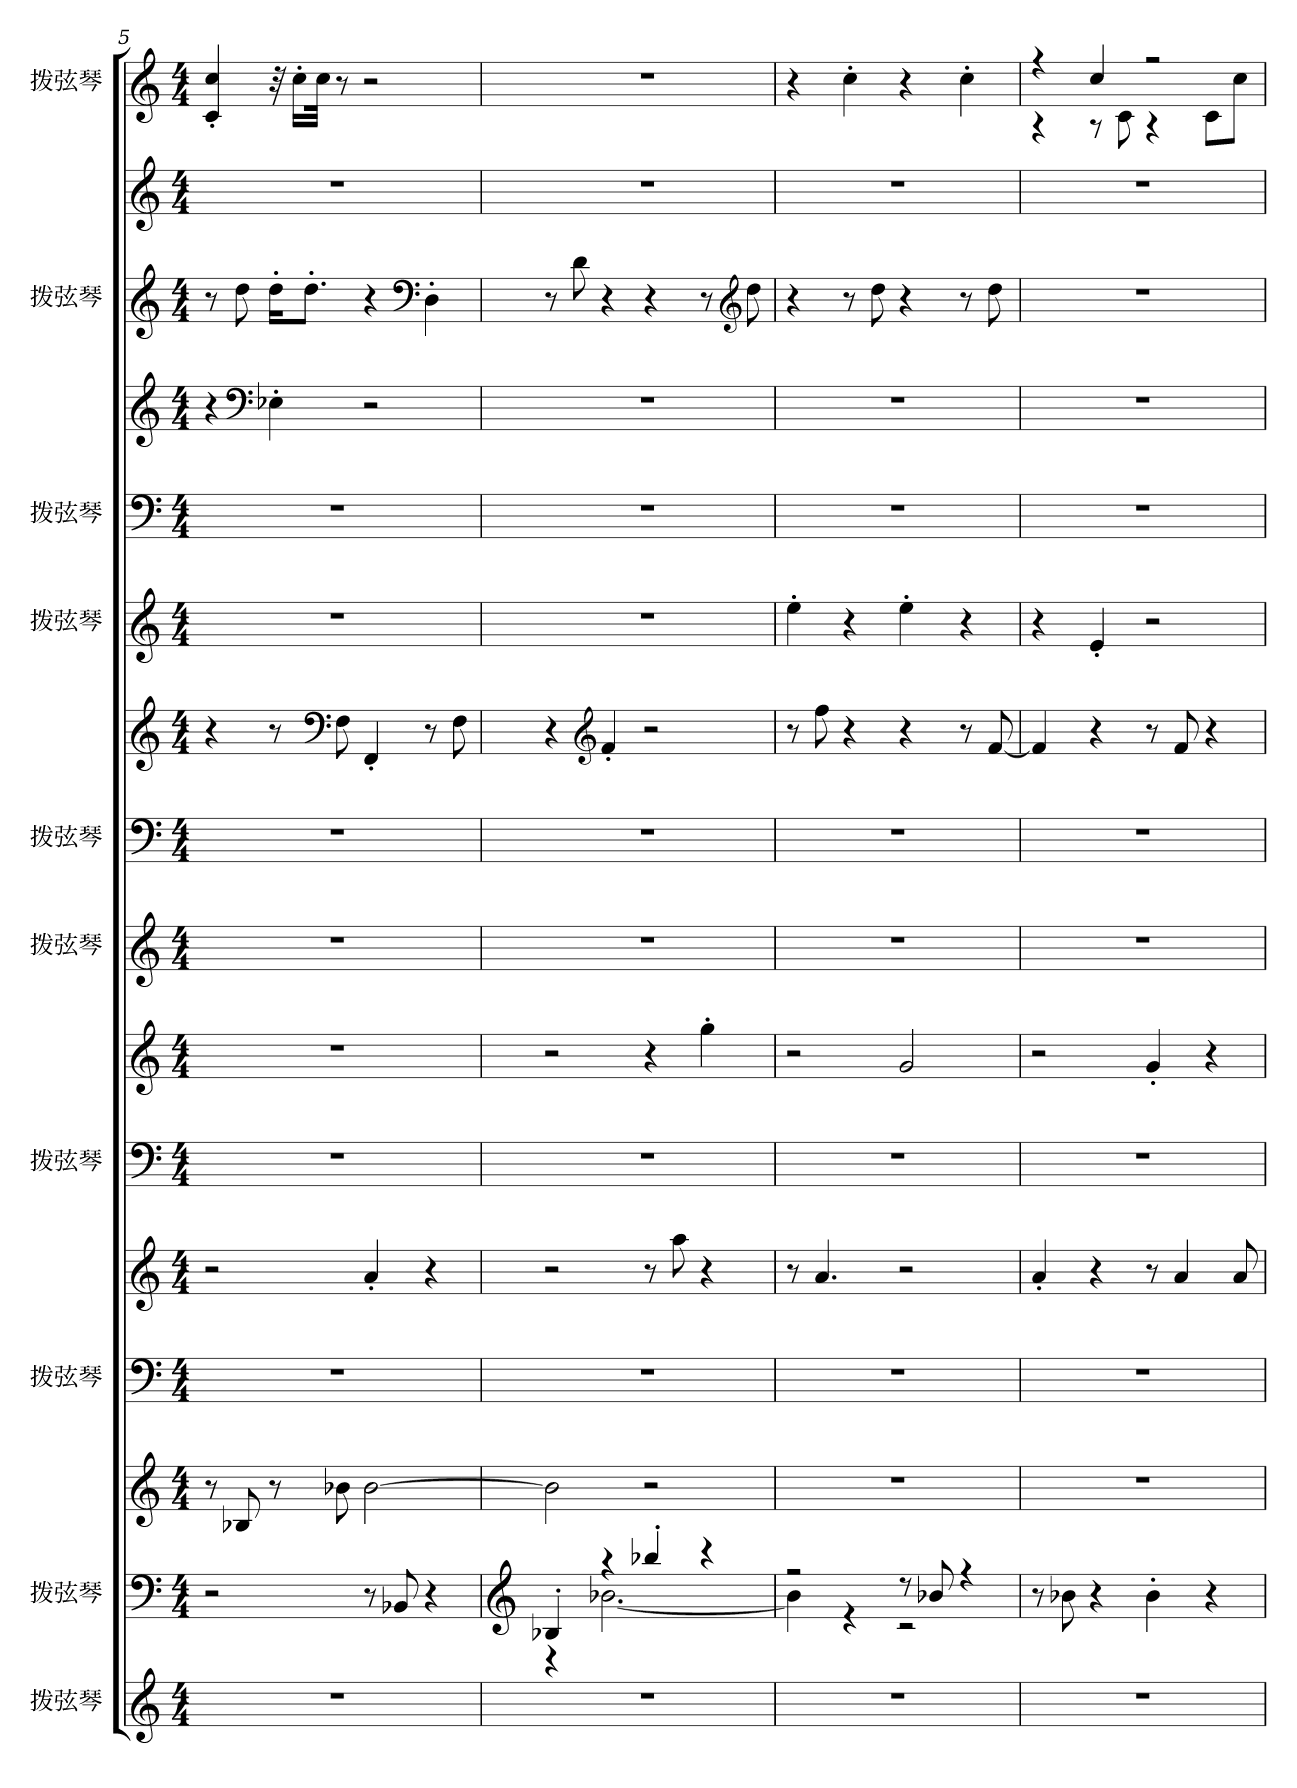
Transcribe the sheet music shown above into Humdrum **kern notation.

**kern	**kern	**kern	**kern	**kern	**kern	**kern	**kern	**kern	**kern	**kern	**kern	**kern	**kern	**kern	**kern
*part10	*part9	*part9	*part8	*part8	*part7	*part7	*part6	*part5	*part5	*part4	*part3	*part3	*part2	*part2	*part1
*staff16	*staff15	*staff14	*staff13	*staff12	*staff11	*staff10	*staff9	*staff8	*staff7	*staff6	*staff5	*staff4	*staff3	*staff2	*staff1
*I"拨弦琴	*I"拨弦琴	*	*I"拨弦琴	*	*I"拨弦琴	*	*I"拨弦琴	*I"拨弦琴	*	*I"拨弦琴	*I"拨弦琴	*	*I"拨弦琴	*	*I"拨弦琴
!!LO:PB:g=z
*clefG2	*clefF4	*clefG2	*clefF4	*clefG2	*clefF4	*clefG2	*clefG2	*clefF4	*clefG2	*clefG2	*clefF4	*clefG2	*clefG2	*clefG2	*clefG2
*k[]	*k[]	*k[]	*k[]	*k[]	*k[]	*k[]	*k[]	*k[]	*k[]	*k[]	*k[]	*k[]	*k[]	*k[]	*k[]
*M4/4	*M4/4	*M4/4	*M4/4	*M4/4	*M4/4	*M4/4	*M4/4	*M4/4	*M4/4	*M4/4	*M4/4	*M4/4	*M4/4	*M4/4	*M4/4
=5	=5	=5	=5	=5	=5	=5	=5	=5	=5	=5	=5	=5	=5	=5	=5
1r	2r	8r	1r	2r	1r	1r	1r	1r	4r	1r	1r	4r	8r	1r	4c/' 4cc/'
.	.	8B-X/	.	.	.	.	.	.	.	.	.	.	8dd\	.	.
*	*	*	*	*	*	*	*	*	*	*	*	*clefF4	*	*	*
.	.	8r	.	.	.	.	.	.	8r	.	.	4E-X'\	16dd'\KL	.	32r
.	.	.	.	.	.	.	.	.	.	.	.	.	.	.	16cc'\LL
.	.	.	.	.	.	.	.	.	.	.	.	.	8.dd'\J	.	.
.	.	.	.	.	.	.	.	.	.	.	.	.	.	.	32cc\JJk
*	*	*	*	*	*	*	*	*	*clefF4	*	*	*	*	*	*
.	.	8b-X\	.	.	.	.	.	.	8F\	.	.	.	.	.	8r
.	8r	[2b-\	.	4a'/	.	.	.	.	4FF'/	.	.	2r	4r	.	2r
.	8BB-X/	.	.	.	.	.	.	.	.	.	.	.	.	.	.
*	*	*	*	*	*	*	*	*	*	*	*	*	*clefF4	*	*
.	4r	.	.	4r	.	.	.	.	8r	.	.	.	4D'\	.	.
.	.	.	.	.	.	.	.	.	8F\	.	.	.	.	.	.
=6	=6	=6	=6	=6	=6	=6	=6	=6	=6	=6	=6	=6	=6	=6	=6
*	*clefG2	*	*	*	*	*	*	*	*	*	*	*	*	*	*
*	*^	*	*	*	*	*	*	*	*	*	*	*	*	*	*
1r	4B-X'/	4r	2b-\]	1r	2r	1r	2r	1r	1r	4r	1r	1r	1r	8r	1r	1r
.	.	.	.	.	.	.	.	.	.	.	.	.	.	8d\	.	.
*	*	*	*	*	*	*	*	*	*	*clefG2	*	*	*	*	*	*
.	4r	[2.b-X\	.	.	.	.	.	.	.	4f'/	.	.	.	4r	.	.
.	4bb-X'/	.	2r	.	8r	.	4r	.	.	2r	.	.	.	4r	.	.
.	.	.	.	.	8aa\	.	.	.	.	.	.	.	.	.	.	.
.	4r	.	.	.	4r	.	4gg'\	.	.	.	.	.	.	8r	.	.
*	*	*	*	*	*	*	*	*	*	*	*	*	*	*clefG2	*	*
.	.	.	.	.	.	.	.	.	.	.	.	.	.	8dd\	.	.
=7	=7	=7	=7	=7	=7	=7	=7	=7	=7	=7	=7	=7	=7	=7	=7	=7
1r	2r	4b-\]	1r	1r	8r	1r	2r	1r	1r	8r	4ee'\	1r	1r	4r	1r	4r
.	.	.	.	.	4.a/	.	.	.	.	8ff\	.	.	.	.	.	.
.	.	4r	.	.	.	.	.	.	.	4r	4r	.	.	8r	.	4cc'\
.	.	.	.	.	.	.	.	.	.	.	.	.	.	8dd\	.	.
.	8r	2r	.	.	2r	.	2g/	.	.	4r	4ee'\	.	.	4r	.	4r
.	8b-X/	.	.	.	.	.	.	.	.	.	.	.	.	.	.	.
.	4r	.	.	.	.	.	.	.	.	8r	4r	.	.	8r	.	4cc'\
.	.	.	.	.	.	.	.	.	.	[8f/	.	.	.	8dd\	.	.
*	*v	*v	*	*	*	*	*	*	*	*	*	*	*	*	*	*
!!LO:PB:g=z
=8	=8	=8	=8	=8	=8	=8	=8	=8	=8	=8	=8	=8	=8	=8	=8
*	*	*	*	*	*	*	*	*	*	*	*	*	*	*	*^
1r	8r	1r	1r	4a'/	1r	2r	1r	1r	4f/]	4r	1r	1r	1r	1r	4r	4r
.	8b-X\	.	.	.	.	.	.	.	.	.	.	.	.	.	.	.
.	4r	.	.	4r	.	.	.	.	4r	4e'/	.	.	.	.	4cc/	8r
.	.	.	.	.	.	.	.	.	.	.	.	.	.	.	.	8c\
.	4b-'\	.	.	8r	.	4g'/	.	.	8r	2r	.	.	.	.	2r	4r
.	.	.	.	4a/	.	.	.	.	8f/	.	.	.	.	.	.	.
.	4r	.	.	.	.	4r	.	.	4r	.	.	.	.	.	.	8c\L
.	.	.	.	8a/	.	.	.	.	.	.	.	.	.	.	.	8cc\J
*	*	*	*	*	*	*	*	*	*	*	*	*	*	*	*v	*v
=	=	=	=	=	=	=	=	=	=	=	=	=	=	=	=
*-	*-	*-	*-	*-	*-	*-	*-	*-	*-	*-	*-	*-	*-	*-	*-
